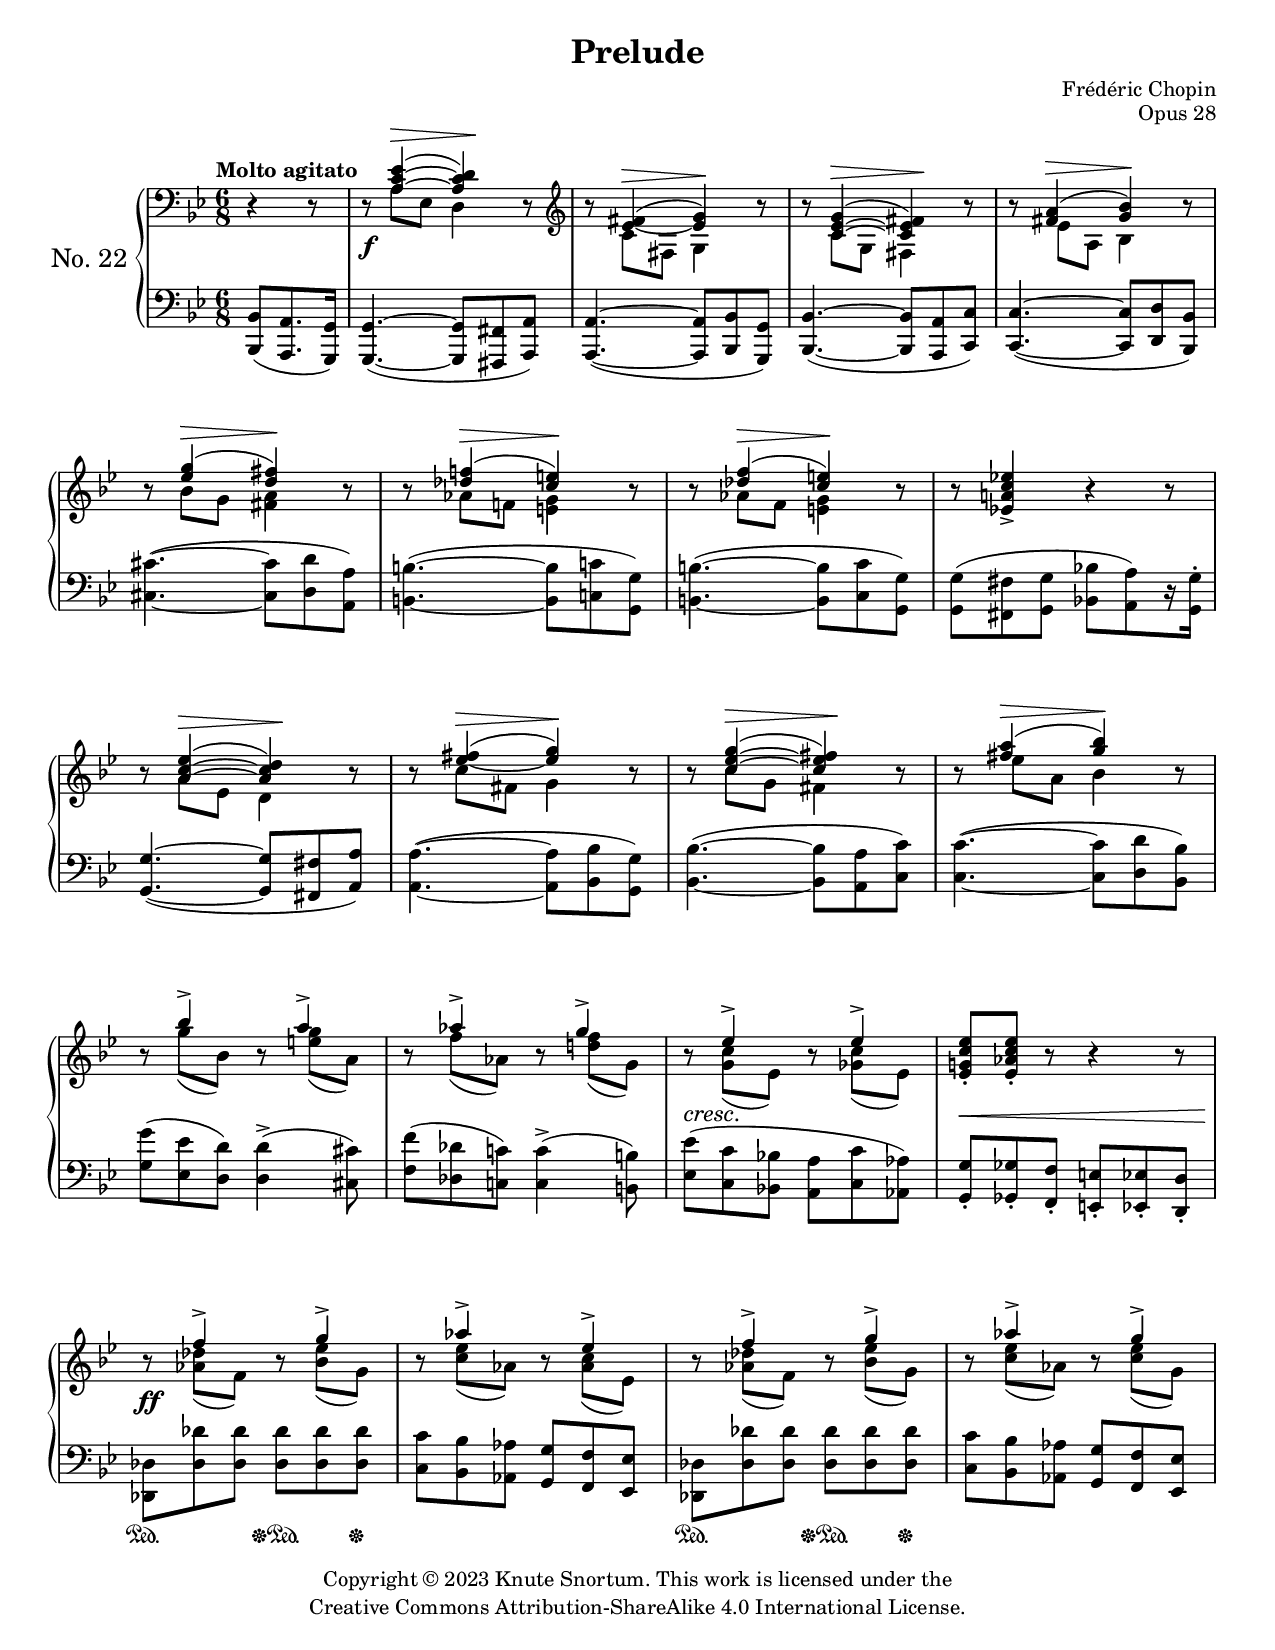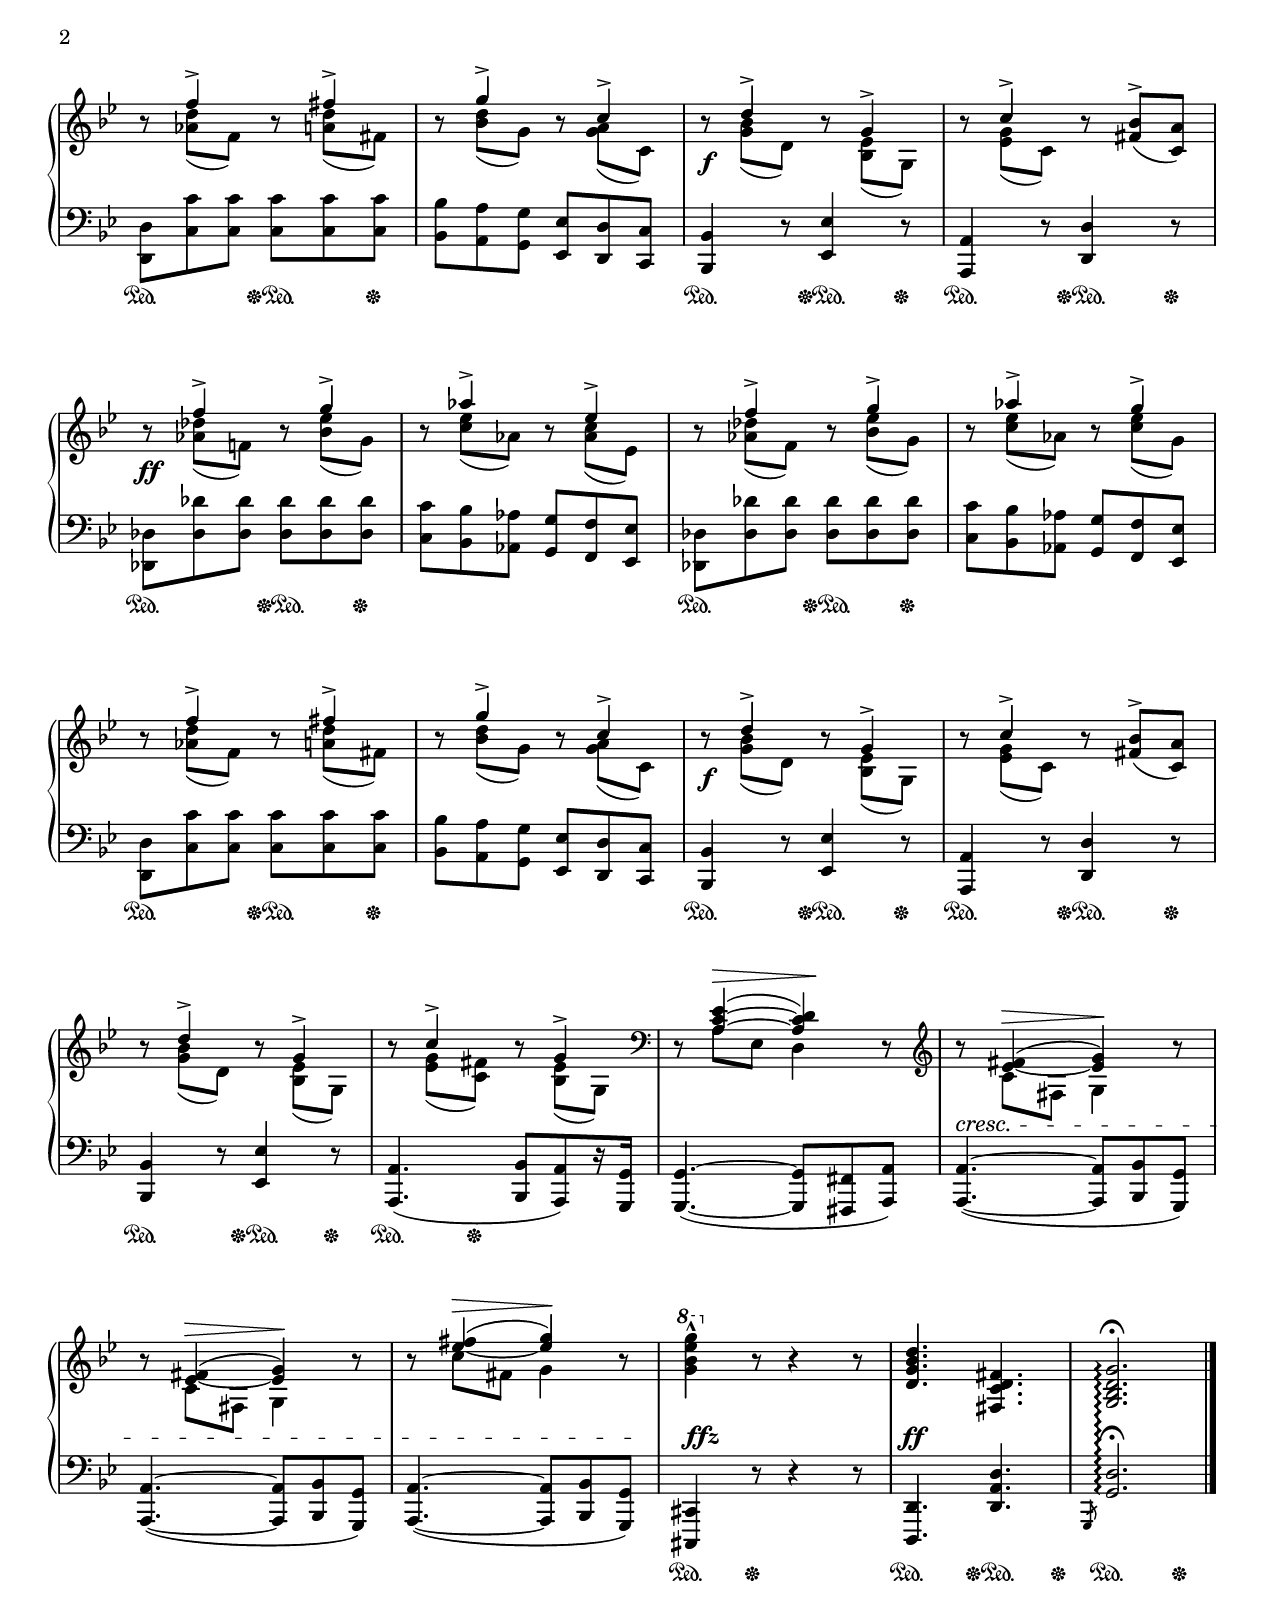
\version "2.24.0"

\include "includes/header-paper.ily"
%...+....1....+....2....+....3....+....4....+....5....+....6....+....7....+....

\version "2.22.2"
\language "english"

\include "global-variables.ily"

%%% Positions and shapes %%%

moveTieA = \tweak TieColumn.tie-configuration #'((-1 . 1)(-11 . -1)) \etc
moveTieB = \tweak TieColumn.tie-configuration #'((0 . 1)(-9 . -1)) \etc
moveTieC = \tweak TieColumn.tie-configuration #'((5 . 1)(-5 . -1)) \etc
moveTieD = \tweak TieColumn.tie-configuration #'((2 . -1)) \etc
moveTieE = \tweak TieColumn.tie-configuration #'((-4 . -1)) \etc
moveTieF = \tweak TieColumn.tie-configuration #'((2 . -1)) \etc

%%% Music %%%

global = {
  \time 6/8
  \key g \minor
  \accidentalStyle piano
}

rightHandUpper = \relative {
  \partial 4. \oneVoice r4 r8 
  r8 \voiceOne <a~ c~ ef>4(^\> <a c d>)\! \oneVoice r8 |
  \clef treble r8 \voiceOne <ef' fs>4(\moveTieE ~^\> <ef g>4)\! \oneVoice r8 |
  r8 \voiceOne <c~ ef~ g>4(^\> <c ef fs>4)\! \oneVoice r8 | 
  r8 \voiceOne <fs a>4(^\> <g bf>)\! \oneVoice r8 |
  r8 \voiceOne <ef' g>4(^\> <d fs>)\! \oneVoice r8 |
  r8 \voiceOne <df f>4(^\> <c e>)\! \oneVoice r8 |
  r8 \voiceOne <df f>4(^\> <c e>)\! \oneVoice r8 |
  r8 <ef, a c ef>4-> r r8 |
  
  \barNumberCheck 9
  r8 \voiceOne <a~ c~ ef>4(^\> <a c d>)\! \oneVoice r8 |
  r8 \voiceOne <ef' fs>4(-\moveTieD ~^\> <ef g>4)\! \oneVoice r8 |
  r8 \voiceOne <c~ ef~ g>4(^\> <c ef fs>4)\! \oneVoice r8 | 
  r8 \voiceOne <fs a>4(^\> <g bf>)\! \oneVoice r8 |
  r8 \voiceOne bf4-> \oneVoice r8 \voiceOne a4-> \oneVoice |
  r8 \voiceOne af4-> \oneVoice r8 \voiceOne g4-> \oneVoice |
  r8 \voiceOne ef4-> \oneVoice r8 \voiceOne ef4-> \oneVoice |
  <ef, g c ef>8-. <ef af c ef>-. r r4 r8 |
  
  \barNumberCheck 17
  r8 \voiceOne f'4-> \oneVoice r8 \voiceOne g4-> \oneVoice |
  r8 \voiceOne af4-> \oneVoice r8 \voiceOne ef4-> \oneVoice |
  r8 \voiceOne f4-> \oneVoice r8 \voiceOne g4-> \oneVoice |
  r8 \voiceOne af4-> \oneVoice r8 \voiceOne g4-> \oneVoice |
  r8 \voiceOne f4-> \oneVoice r8 \voiceOne fs4-> \oneVoice |
  r8 \voiceOne g4-> \oneVoice r8 \voiceOne c,4-> \oneVoice |
  r8 \voiceOne d4-> \oneVoice r8 \voiceOne g,4-> \oneVoice |
  r8 \voiceOne c4-> \oneVoice r8 <fs, bf>^>( <c a'>) |
  
  \barNumberCheck 25
  r8 \voiceOne f'4-> \oneVoice r8 \voiceOne g4-> \oneVoice |
  r8 \voiceOne af4-> \oneVoice r8 \voiceOne ef4-> \oneVoice |
  r8 \voiceOne f4-> \oneVoice r8 \voiceOne g4-> \oneVoice |
  r8 \voiceOne af4-> \oneVoice r8 \voiceOne g4-> \oneVoice |
  r8 \voiceOne f4-> \oneVoice r8 \voiceOne fs4-> \oneVoice |
  r8 \voiceOne g4-> \oneVoice r8 \voiceOne c,4-> \oneVoice |
  r8 \voiceOne d4-> \oneVoice r8 \voiceOne g,4-> \oneVoice |
  r8 \voiceOne c4-> \oneVoice r8 <fs, bf>^>( <c a'>) |
  
  \barNumberCheck 33
  r8 \voiceOne d'4-> \oneVoice r8 \voiceOne g,4-> \oneVoice |
  r8 \voiceOne c4-> \oneVoice r8 \voiceOne g4-> \oneVoice |
  \clef bass r8 \voiceOne <a,~ c~ ef>4(^\> <a c d>)\! \oneVoice r8 |
  \clef treble r8 \voiceOne <ef' fs>4(-\moveTieE ~^\> <ef g>4)\! \oneVoice r8 |
  r8 \voiceOne <ef fs>4(-\moveTieE ~ ^\> <ef g>4)\! \oneVoice r8 |
  r8 \voiceOne <ef' fs>4(-\moveTieF ~ ^\> <ef g>4)\! \oneVoice r8 |
  \ottava 1 <g bf ef g>4-^ \ottava 0 r8 r4 r8 |
  <d, g bf d>4. <fs, c' d fs> |
  
  \barNumberCheck 41
  <g bf d g>2.\arpeggio\fermata |
  \bar "|."
}

rightHandLower = \relative {
  \partial 4. s4.
  \voiceTwo
  s8 a ef d4 s8 |
  \clef treble s8 c'8 fs, g4 s8 |
  s8 c g fs4 s8 |
  s8 ef' a, bf4 s8 |
  s8 bf'8 g <fs a>4 s8 |
  s8 af f <e g>4 s8 |
  s8 af f <e g>4 s8 |
  s2. |
  
  \barNumberCheck 9
  s8 a ef d4 s8 |
  s8 c'8 fs, g4 s8 |
  s8 c g fs4 s8 |
  s8 ef' a, bf4 s8 |
  s8 g'( bf,) s <e g>( a,) |
  s8 f'( af,) s <d f>( g,) |
  s8 <g c>( ef) s <gf c>( ef) |
  s2. |
  
  \barNumberCheck 17
  s8 <af df>( f) s <bf ef>( g) |
  s8 <c ef>( af) s <af c>( ef) |
  s8 <af df>( f) s <bf ef>( g) |
  s8 <c ef>( af) s <c ef>( g) |
  s8 <af d>( f) s <a d>( fs) |
  s8 <bf d>( g) s <g a>( c,) |
  s8 <g' bf>( d) s <bf ef>( g) |
  s8 <ef' g>( c) s4. |
  
  \barNumberCheck 25
  s8 <af' df>( f) s <bf ef>( g) |
  s8 <c ef>( af) s <af c>( ef) |
  s8 <af df>( f) s <bf ef>( g) |
  s8 <c ef>( af) s <c ef>( g) |
  s8 <af d>( f) s <a d>( fs) |
  s8 <bf d>( g) s <g a>( c,) |
  s8 <g' bf>( d) s <bf ef>( g) |
  s8 <ef' g>( c) s4. |
  
  \barNumberCheck 33
  s8 <g' bf>( d) s <bf ef>( g) |
  s8 <ef' g>( <c fs>) s <bf ef>( g) |
  \clef bass s8 a ef d4 s8 |
  \clef treble s8 c'8 fs, g4 s8 |
  s8 c8 fs, g4 s8 |
  s8 c'8 fs, g4 s8 |
}

rightHand = <<
  \clef bass
  \global
  \set Score.tempoHideNote = ##t 
  \tempo "Molto agitato" 4. = 98
  \new Voice \rightHandUpper
  \new Voice \rightHandLower
>>

leftHand = \relative {
  \clef bass
  \global
  \partial 4. <bf,, bf'>8( <a a'>8. <g g'>16)
  q4.(~ q8 <fs fs'> <a a'>) |
  q4.(\moveTieA ~ q8 <bf bf'> <g g'>) |
  <bf bf'>4.(~ q8 <a a'> <c c'>) |
  q4.(-\moveTieB ~ q8 <d d'> <bf bf'>) |
  <cs' cs'>4.(~ q8 <d d'> <a a'>) |
  <b b'>4.(~ q8 <c c'> <g g'>) |
  <b b'>4.(~ q8 <c c'> <g g'>) |
  \stemDown q8( <fs fs'> <g g'> \stemNeutral <bf bf'>[ <a a'>) r16 <g g'>]-. |
  
  \barNumberCheck 9
  <g g'>4.(\moveTieC ~ q8 <fs fs'> <a a'>) |
  q4.(~ q8 <bf bf'> <g g'>) |
  <bf bf'>4.(~ q8 <a a'> <c c'>) |
  q4.(~ q8 <d d'> <bf bf'>) |
  <g' g'>8( <ef ef'> <d d'>) q4->( <cs cs'>8) |
  <f f'>8( <df df'> <c c'>) q4->( <b b'>8) |
  <ef ef'>8( <c c'> <bf bf'> <a a'> <c c'> <af af'>) |
  <g g'>8-. <gf gf'>-. <f f'>-. <e e'>-. <ef ef'>-. <d d'>-. |
  
  \barNumberCheck 17
  <df df'>8 <df' df'> q q q q |
  <c c'>8 <bf bf'> <af af'> <g g'> <f f'> <ef ef'> |
  <df df'>8 <df' df'> q q q q |
  <c c'>8 <bf bf'> <af af'> <g g'> <f f'> <ef ef'> |
  \stemDown <d d'>8 <c' c'> q \stemNeutral q q q |
  <bf bf'>8 <a a'> <g g'> <ef ef'> <d d'> < c c'> |
  <bf bf'>4 r8 <ef ef'>4 r8 |
  <a, a'>4 r8 <d d'>4 r8 |
  
  \barNumberCheck 25
  <df df'>8 <df' df'> q q q q |
  <c c'>8 <bf bf'> <af af'> <g g'> <f f'> <ef ef'> |
  <df df'>8 <df' df'> q q q q |
  <c c'>8 <bf bf'> <af af'> <g g'> <f f'> <ef ef'> |
  \stemDown <d d'>8 <c' c'> q \stemNeutral q q q |
  <bf bf'>8 <a a'> <g g'> <ef ef'> <d d'> < c c'> |
  <bf bf'>4 r8 <ef ef'>4 r8 |
  <a, a'>4 r8 <d d'>4 r8 |
  
  \barNumberCheck 33
  <bf bf'>4 r8 <ef ef'>4 r8 |
  <a, a'>4.( <bf bf'>8[ <a a'>) r16 <g g'>] |
  q4.(~ q8 <fs fs'> <a a'>) |
  q4.(-\moveTieA ~ q8 <bf bf'> <g g'>) |
  <a a'>4.(-\moveTieA ~ q8 <bf bf'> <g g'>) |
  <a a'>4.(-\moveTieA ~ q8 <bf bf'> <g g'>) |
  <cs, cs'>4 r8 r4 r8 |
  <d d'>4. <d' a' d> |
  
  \barNumberCheck 41
  \slashedGrace { g,8 } <g' d'>2.\arpeggio\fermata |
}

dynamics = {
  \override TextScript.Y-offset = -0.5
  \partial 4. s4.
  s2.\f |
  s2. * 7 |
  
  \barNumberCheck 9
  s2. * 6 |
  s2.^\crescm
  s2.\< |
  
  \barNumberCheck 17
  s2.\ff |
  s2. * 5 |
  s2.\f |
  s2. |
  
  \barNumberCheck 25
  s2.\ff |
  s2. * 5 |
  s2.\f |
  s2. |
  
  \barNumberCheck 33
  s2. * 3 |
  s2.\cresc |
  s2. |
  s2 s8 s16 s\! |
  \tag layout { s2.^\ffz | }
  \tag midi   { s2.\fz | }
  s2.\ff |
  
  \barNumberCheck 41
  s2. |
}

pedal = {
  \partial 4. s4.
  s2. * 8 |
  
  \barNumberCheck 9
  s2. * 8 |
  
  \barNumberCheck 17
  s4.\sustainOn s4\sustainOff\sustainOn s8\sustainOff |
  s2. |
  s4.\sustainOn s4\sustainOff\sustainOn s8\sustainOff |
  s2. |
  s4.\sustainOn s4\sustainOff\sustainOn s8\sustainOff |
  s2. |
  s4.\sustainOn s4\sustainOff\sustainOn s8\sustainOff |
  s4.\sustainOn s4\sustainOff\sustainOn s8\sustainOff |
  
  \barNumberCheck 25
  s4.\sustainOn s4\sustainOff\sustainOn s8\sustainOff |
  s2. |
  s4.\sustainOn s4\sustainOff\sustainOn s8\sustainOff |
  s2. |
  s4.\sustainOn s4\sustainOff\sustainOn s8\sustainOff |
  s2. |
  s4.\sustainOn s4\sustainOff\sustainOn s8\sustainOff |
  s4.\sustainOn s4\sustainOff\sustainOn s8\sustainOff |
  
  \barNumberCheck 33
  s4.\sustainOn s4\sustainOff\sustainOn s8\sustainOff |
  s4\sustainOn s8\sustainOff s4. |
  s2. * 4 |
  s4\sustainOn s8\sustainOff s4. |
  s4.\sustainOn s4\sustainOff\sustainOn s16 s\sustainOff |
  
  \barNumberCheck 41
  s2\sustainOn s4\sustainOff |
}

preludeTwentyTwoMusic = \score { 
  \keepWithTag #'layout
  \new PianoStaff \with { 
    instrumentName = \markup \huge "No. 22"
    connectArpeggios = ##t
  } <<
    \new Staff = "upper" \rightHand
    \new Dynamics \dynamics
    \new Staff = "lower" \leftHand
    \new Dynamics \pedal
  >>
  \layout {}
}

preludeTwentyTwoMidi = \book {
  \bookOutputName "prelude-op28-no22"
  \score { 
    \keepWithTag #'midi
    <<
      \new Staff = "upper" << \rightHand \dynamics \pedal >> 
      \new Staff = "lower" << \leftHand \dynamics \pedal >> 
    >>
    \midi {}
  }
}


\header {
  title = "Prelude"
  opus = "Opus 28"
  composer = "Frédéric Chopin"
}

\preludeTwentyTwoMusic
\preludeTwentyTwoMidi
